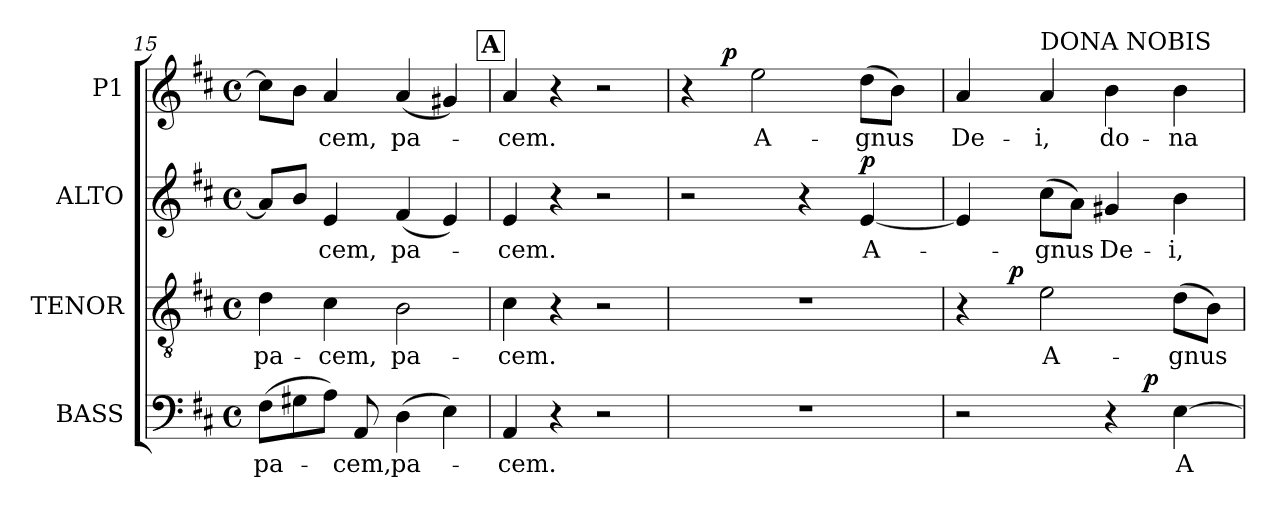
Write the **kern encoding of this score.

**kern	**text	**dynam	**kern	**text	**dynam	**kern	**text	**dynam	**kern	**text	**dynam
*part4	*part4	*part4	*part3	*part3	*part3	*part2	*part2	*part2	*part1	*part1	*part1
*staff4	*staff4	*staff4	*staff3	*staff3	*staff3	*staff2	*staff2	*staff2	*staff1	*staff1	*staff1
*I"BASS	*	*	*I"TENOR	*	*	*I"ALTO	*	*	*I"P1	*	*
*clefF4	*	*	*clefGv2	*	*	*clefG2	*	*	*clefG2	*	*
*	*	*	*ITrd7c12	*	*	*	*	*	*	*	*
*k[f#c#]	*	*	*k[f#c#]	*	*	*k[f#c#]	*	*	*k[f#c#]	*	*
*D:	*	*	*D:	*	*	*D:	*	*	*D:	*	*
*M4/4	*	*	*M4/4	*	*	*M4/4	*	*	*M4/4	*	*
*met(c)	*	*	*met(c)	*	*	*met(c)	*	*	*met(c)	*	*
=15	=15	=15	=15	=15	=15	=15	=15	=15	=15	=15	=15
!	!LO:LY:b:color=#000000	!	!	!	!	!	!	!	!	!	!
!	!	!	!	!LO:LY:b:color=#000000	!	!	!	!	!	!	!
(8F#i\L	pa-	.	4Di\	pa-	.	8ai/L]	.	.	8cc#i\L]	.	.
8G#Xi\	.	.	.	.	.	8bi/J	.	.	8bi\J	.	.
!	!	!	!	!LO:LY:b:color=#000000	!	!	!	!	!	!	!
!	!	!	!	!	!	!	!LO:LY:b:color=#000000	!	!	!	!
!	!	!	!	!	!	!	!	!	!	!LO:LY:b:color=#000000	!
8Ai\J)	.	.	4C#i\	-cem,	.	4ei/	-cem,	.	4ai/	-cem,	.
!	!LO:LY:b:color=#000000	!	!	!	!	!	!	!	!	!	!
8AAi/	-cem,	.	.	.	.	.	.	.	.	.	.
!	!LO:LY:b:color=#000000	!	!	!	!	!	!	!	!	!	!
!	!	!	!	!LO:LY:b:color=#000000	!	!	!	!	!	!	!
!	!	!	!	!	!	!	!LO:LY:b:color=#000000	!	!	!	!
!	!	!	!	!	!	!	!	!	!	!LO:LY:b:color=#000000	!
(4Di\	pa-	.	2BBi\	pa-	.	(4f#i/	pa-	.	(4ai/	pa-	.
4Ei\)	.	.	.	.	.	4ei/)	.	.	4g#Xi/)	.	.
!!LO:PB:g=z
!!LO:REH:place=s1:B:color=#000000:enc=box:fs=17.1407:t=A
=16	=16	=16	=16	=16	=16	=16	=16	=16	=16	=16	=16
!	!LO:LY:b:color=#000000	!	!	!	!	!	!	!	!	!	!
!	!	!	!	!LO:LY:b:color=#000000	!	!	!	!	!	!	!
!	!	!	!	!	!	!	!LO:LY:b:color=#000000	!	!	!	!
!	!	!	!	!	!	!	!	!	!	!LO:LY:b:color=#000000	!
4AAi/	-cem.	.	4C#i\	-cem.	.	4ei/	-cem.	.	4ai/	-cem.	.
4r	.	.	4r	.	.	4r	.	.	4r	.	.
2r	.	.	2r	.	.	2r	.	.	2r	.	.
=17	=17	=17	=17	=17	=17	=17	=17	=17	=17	=17	=17
*	*	*	*	*	*	*	*	*	*^	*	*
1r	.	.	1r	.	.	2r	.	.	4r	8ryy	.	.
.	.	.	.	.	.	.	.	.	.	128ryy	.	.
.	.	.	.	.	.	.	.	.	.	256ryy	.	.
.	.	.	.	.	.	.	.	.	.	1024ryy	.	.
.	.	.	.	.	.	.	.	.	.	2ryy	.	p
!	!	!	!	!	!	!	!	!	!	!	!LO:LY:b:color=#000000	!
.	.	.	.	.	.	.	.	.	2eei\	.	A-	.
.	.	.	.	.	.	4r	.	.	.	.	.	.
.	.	.	.	.	.	.	.	.	.	4ryy	.	.
!	!	!	!	!	!	!	!LO:LY:b:color=#000000	!	!	!	!	!
!	!	!	!	!	!	!	!	!	!	!	!LO:LY:b:color=#000000	!
.	.	.	.	.	.	[4ei/	A-	p	(8ddi\L	.	-gnus	.
.	.	.	.	.	.	.	.	.	8bi\J)	.	.	.
.	.	.	.	.	.	.	.	.	.	16ryy	.	.
.	.	.	.	.	.	.	.	.	.	32ryy	.	.
.	.	.	.	.	.	.	.	.	.	64ryy	.	.
.	.	.	.	.	.	.	.	.	.	512.ryy	.	.
*	*	*	*	*	*	*	*	*	*v	*v	*	*
=18	=18	=18	=18	=18	=18	=18	=18	=18	=18	=18	=18
*	*	*	*	*	*	*	*	*	*^	*	*
!	!	!	!	!	!	!	!	!	!	!	!LO:LY:b:color=#000000	!
*^	*	*	*^	*	*	*	*	*	*v	*v	*	*
2r	2ryy	.	.	4r	16ryy	.	.	4ei/]	.	.	4ai/	De-	.
.	.	.	.	.	32ryy	.	.	.	.	.	.	.	.
.	.	.	.	.	64ryy	.	.	.	.	.	.	.	.
.	.	.	.	.	128ryy	.	.	.	.	.	.	.	.
.	.	.	.	.	256ryy	.	.	.	.	.	.	.	.
.	.	.	.	.	1024ryy	.	.	.	.	.	.	.	.
.	.	.	.	.	2ryy	.	p	.	.	.	.	.	.
!	!	!	!	!	!	!LO:LY:b:color=#000000	!	!	!	!	!	!	!
!	!	!	!	!	!	!	!	!	!LO:LY:b:color=#000000	!	!	!	!
!	!	!	!	!	!	!	!	!	!	!	!LO:TX:a:t=DONA NOBIS	!	!
!	!	!	!	!	!	!	!	!	!	!	!	!LO:LY:b:color=#000000	!
.	.	.	.	2Ei\	.	A-	.	(8cc#i\L	-gnus	.	4ai/	-i,	.
.	.	.	.	.	.	.	.	8ai\J)	.	.	.	.	.
!	!	!	!	!	!	!	!	!	!LO:LY:b:color=#000000	!	!	!	!
!	!	!	!	!	!	!	!	!	!	!	!	!LO:LY:b:color=#000000	!
4r	8ryy	.	.	.	.	.	.	4g#Xi/	De-	.	4bi\	do-	.
.	.	.	.	.	4ryy	.	.	.	.	.	.	.	.
.	128ryy	.	.	.	.	.	.	.	.	.	.	.	.
.	4ryy	.	p	.	.	.	.	.	.	.	.	.	.
!	!	!LO:LY:b:color=#000000	!	!	!	!	!	!	!	!	!	!	!
!	!	!	!	!	!	!LO:LY:b:color=#000000	!	!	!	!	!	!	!
!	!	!	!	!	!	!	!	!	!LO:LY:b:color=#000000	!	!	!	!
!	!	!	!	!	!	!	!	!	!	!	!	!LO:LY:b:color=#000000	!
[4Ei\	.	A-	.	(8Di\L	.	-gnus	.	4bi\	-i,	.	4bi\	-na	.
.	.	.	.	.	8ryy	.	.	.	.	.	.	.	.
.	.	.	.	8BBi\J)	.	.	.	.	.	.	.	.	.
.	16...ryy	.	.	.	.	.	.	.	.	.	.	.	.
.	.	.	.	.	512.ryy	.	.	.	.	.	.	.	.
*v	*v	*	*	*	*	*	*	*	*	*	*	*	*
*	*	*	*v	*v	*	*	*	*	*	*	*	*
=	=	=	=	=	=	=	=	=	=	=	=
*-	*-	*-	*-	*-	*-	*-	*-	*-	*-	*-	*-
